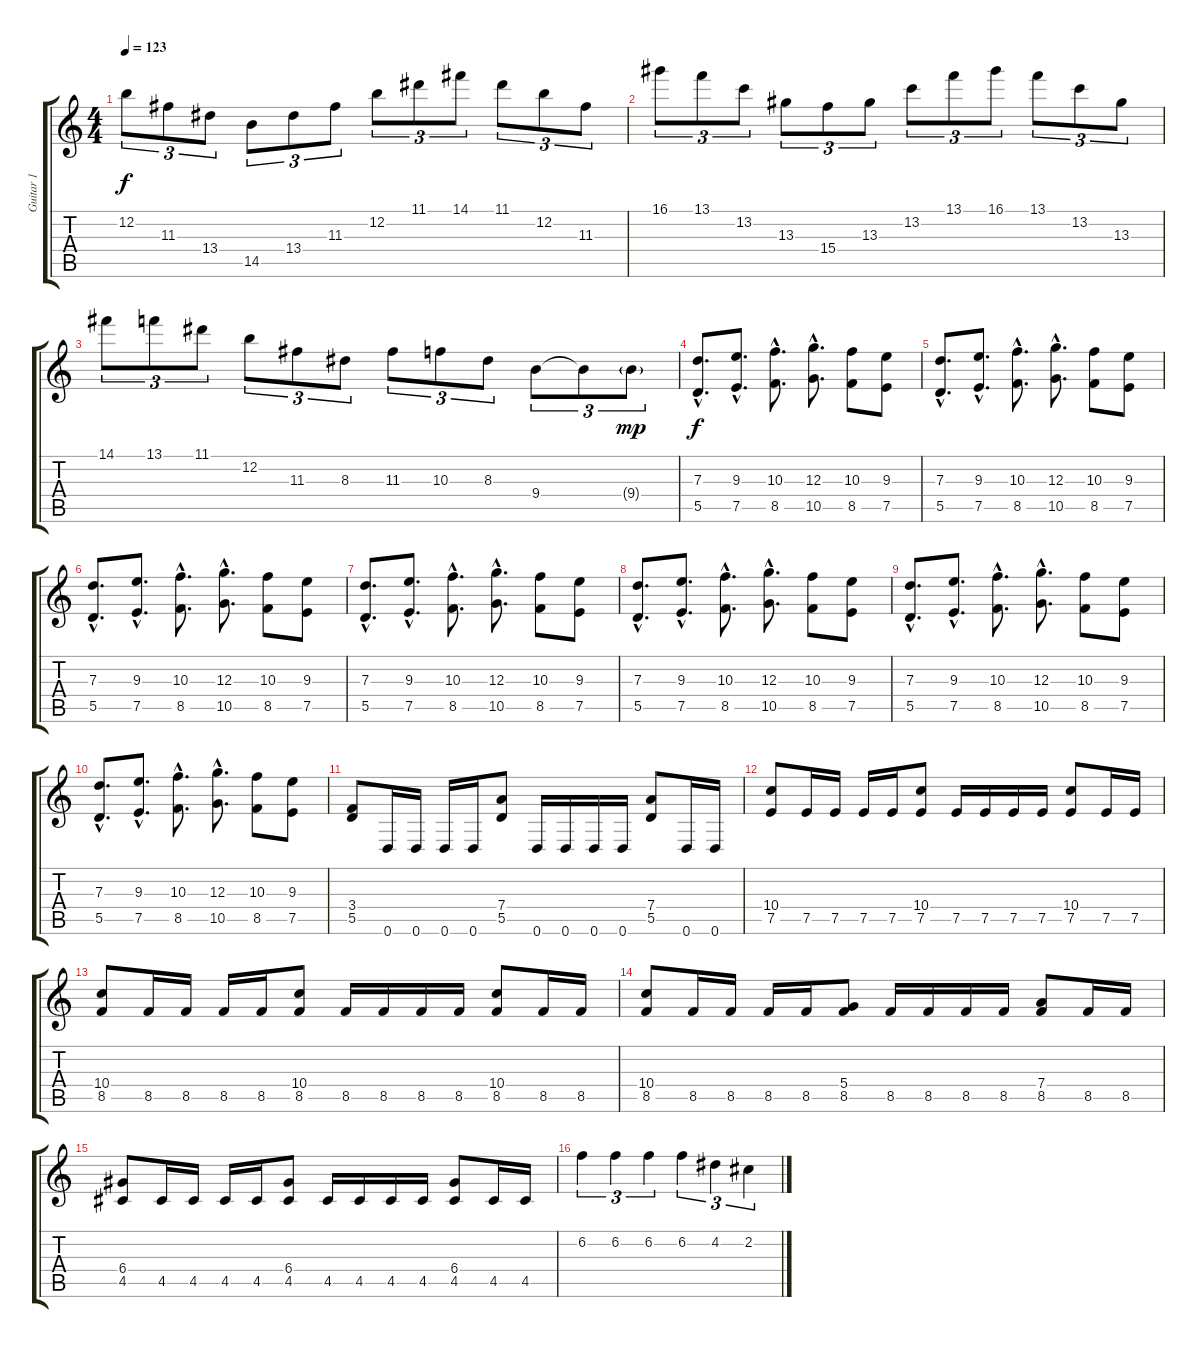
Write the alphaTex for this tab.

\track ("Guitar 1" "Guitar 1") {instrument distortionguitar}
\staff {score tabs}
\tuning (E4 B3 G3 D3 A2 D2) {hide}
\ts (4 4)
\tempo 123
\clef g2
\ks c
12.2.8{tu (3 2) dy f} 11.3.8{tu (3 2)} 13.4.8{tu (3 2)} 14.5.8{tu (3 2)} 13.4.8{tu (3 2)} 11.3.8{tu (3 2)} 12.2.8{tu (3 2)} 11.1.8{tu (3 2)} 14.1.8{tu (3 2)} 11.1.8{tu (3 2)} 12.2.8{tu (3 2)} 11.3.8{tu (3 2)} |
16.1.8{tu (3 2)} 13.1.8{tu (3 2)} 13.2.8{tu (3 2)} 13.3.8{tu (3 2)} 15.4.8{tu (3 2)} 13.3.8{tu (3 2)} 13.2.8{tu (3 2)} 13.1.8{tu (3 2)} 16.1.8{tu (3 2)} 13.1.8{tu (3 2)} 13.2.8{tu (3 2)} 13.3.8{tu (3 2)} |
14.1.8{tu (3 2)} 13.1.8{tu (3 2)} 11.1.8{tu (3 2)} 12.2.8{tu (3 2)} 11.3.8{tu (3 2)} 8.3.8{tu (3 2)} 11.3.8{tu (3 2)} 10.3.8{tu (3 2)} 8.3.8{tu (3 2)} 9.4.8{tu (3 2)} 9.4{t}.8{tu (3 2)} 9.4{g}.8{tu (3 2) dy mp} |
(7.3{hac} 5.5{hac}).8{d dy f} (9.3{hac} 7.5{hac}).8{d} (10.3{hac} 8.5{hac}).8{d} (12.3{hac} 10.5{hac}).8{d} (10.3 8.5).8 (9.3 7.5).8 |
(7.3{hac} 5.5{hac}).8{d} (9.3{hac} 7.5{hac}).8{d} (10.3{hac} 8.5{hac}).8{d} (12.3{hac} 10.5{hac}).8{d} (10.3 8.5).8 (9.3 7.5).8 |
(7.3{hac} 5.5{hac}).8{d} (9.3{hac} 7.5{hac}).8{d} (10.3{hac} 8.5{hac}).8{d} (12.3{hac} 10.5{hac}).8{d} (10.3 8.5).8 (9.3 7.5).8 |
(7.3{hac} 5.5{hac}).8{d} (9.3{hac} 7.5{hac}).8{d} (10.3{hac} 8.5{hac}).8{d} (12.3{hac} 10.5{hac}).8{d} (10.3 8.5).8 (9.3 7.5).8 |
(7.3{hac} 5.5{hac}).8{d} (9.3{hac} 7.5{hac}).8{d} (10.3{hac} 8.5{hac}).8{d} (12.3{hac} 10.5{hac}).8{d} (10.3 8.5).8 (9.3 7.5).8 |
(7.3{hac} 5.5{hac}).8{d} (9.3{hac} 7.5{hac}).8{d} (10.3{hac} 8.5{hac}).8{d} (12.3{hac} 10.5{hac}).8{d} (10.3 8.5).8 (9.3 7.5).8 |
(7.3{hac} 5.5{hac}).8{d} (9.3{hac} 7.5{hac}).8{d} (10.3{hac} 8.5{hac}).8{d} (12.3{hac} 10.5{hac}).8{d} (10.3 8.5).8 (9.3 7.5).8 |
(3.4 5.5).8 0.6.16 0.6.16 0.6.16 0.6.16 (7.4 5.5).8 0.6.16 0.6.16 0.6.16 0.6.16 (7.4 5.5).8 0.6.16 0.6.16 |
(10.4 7.5).8 7.5.16 7.5.16 7.5.16 7.5.16 (10.4 7.5).8 7.5.16 7.5.16 7.5.16 7.5.16 (10.4 7.5).8 7.5.16 7.5.16 |
(10.4 8.5).8 8.5.16 8.5.16 8.5.16 8.5.16 (10.4 8.5).8 8.5.16 8.5.16 8.5.16 8.5.16 (10.4 8.5).8 8.5.16 8.5.16 |
(10.4 8.5).8 8.5.16 8.5.16 8.5.16 8.5.16 (5.4 8.5).8 8.5.16 8.5.16 8.5.16 8.5.16 (7.4 8.5).8 8.5.16 8.5.16 |
(6.4 4.5).8 4.5.16 4.5.16 4.5.16 4.5.16 (6.4 4.5).8 4.5.16 4.5.16 4.5.16 4.5.16 (6.4 4.5).8 4.5.16 4.5.16 |
6.2.4{tu (3 2)} 6.2.4{tu (3 2)} 6.2.4{tu (3 2)} 6.2.4{tu (3 2)} 4.2.4{tu (3 2)} 2.2.4{tu (3 2)}
